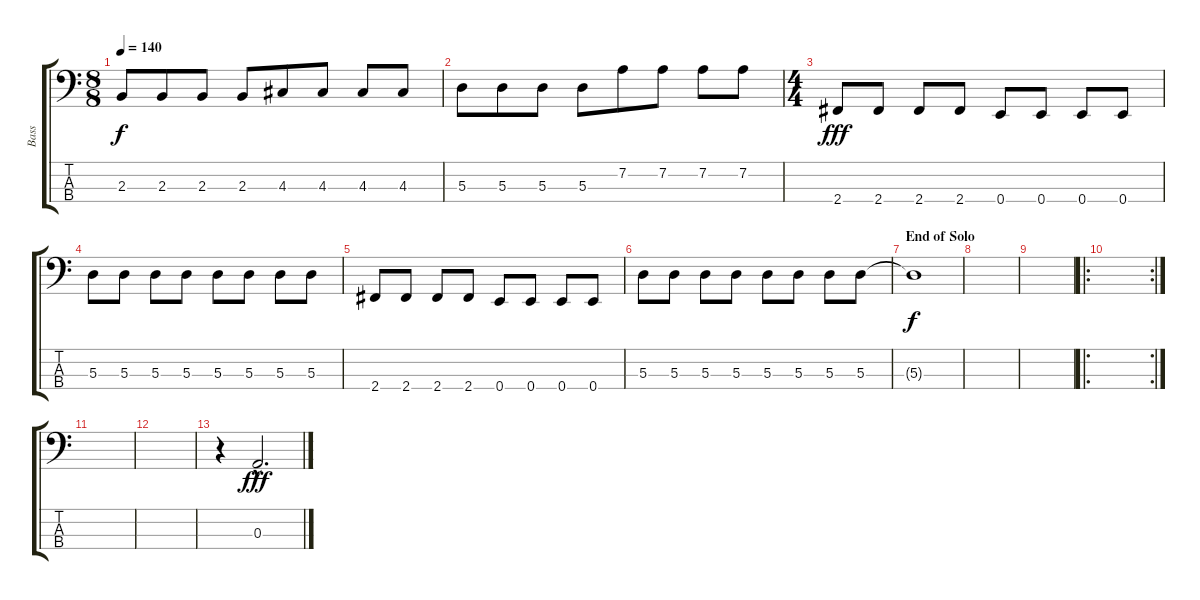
\track ("Bass" "Bass") {instrument acousticbass}
\staff {score tabs}
\tuning (G2 D2 A1 E1) {hide}
\ts (8 8)
\tempo 140
\clef f4
\ks c
2.3.8{dy f} 2.3.8 2.3.8 2.3.8 4.3.8 4.3.8 4.3.8 4.3.8 |
5.3.8 5.3.8 5.3.8 5.3.8 7.2.8 7.2.8 7.2.8 7.2.8 |
\ts (4 4)
2.4.8{dy fff} 2.4.8 2.4.8 2.4.8 0.4.8 0.4.8 0.4.8 0.4.8 |
5.3.8 5.3.8 5.3.8 5.3.8 5.3.8 5.3.8 5.3.8 5.3.8 |
2.4.8 2.4.8 2.4.8 2.4.8 0.4.8 0.4.8 0.4.8 0.4.8 |
5.3.8 5.3.8 5.3.8 5.3.8 5.3.8 5.3.8 5.3.8 5.3.8 |
\section ("" "End of Solo")
5.3{t}.1{dy f} |
|
|
\ro
\rc 2
|
|
|
r.4 0.3{hac}.2{d dy fff volume 16 instrument acousticbass}
